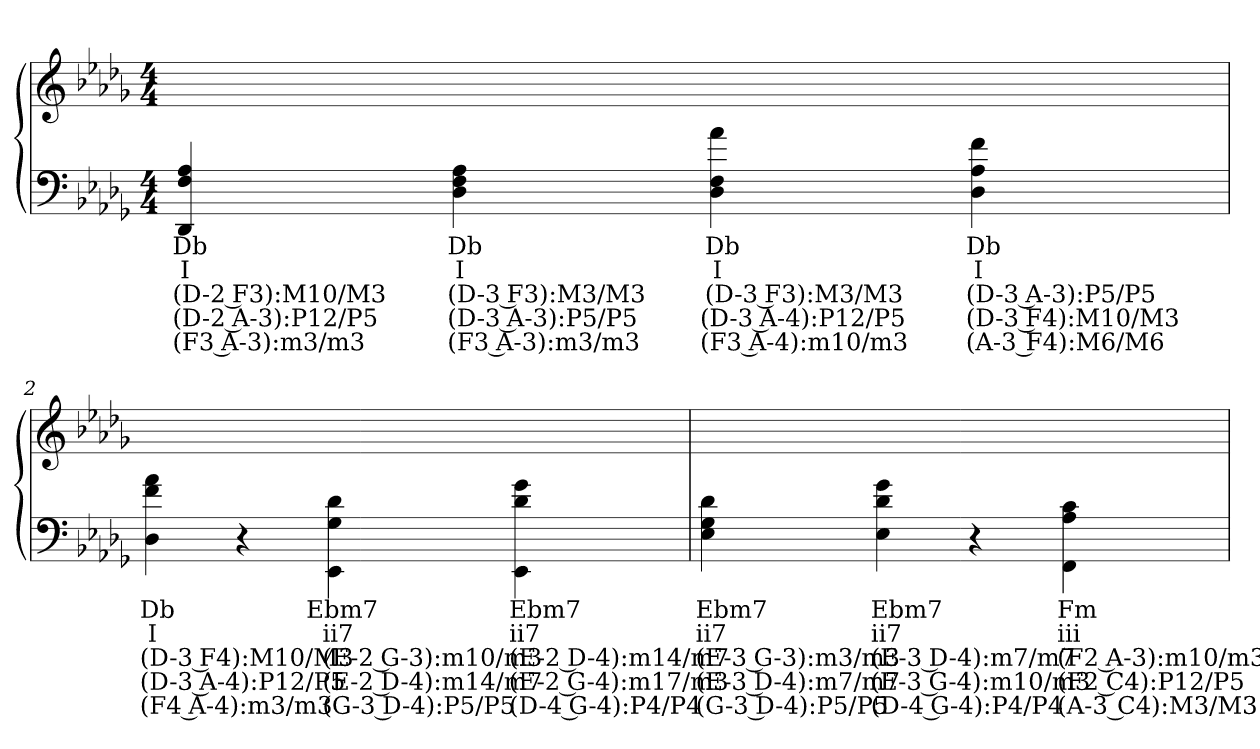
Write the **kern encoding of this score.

**kern	**text	**text	**text	**text	**text	**kern
*part2	*part2	*part2	*part2	*part2	*part2	*part1
*staff2	*staff2	*staff2	*staff2	*staff2	*staff2	*staff1
*clefF4	*	*	*	*	*	*clefG2
*k[b-e-a-d-g-]	*	*	*	*	*	*k[b-e-a-d-g-]
*D-:	*	*	*	*	*	*D-:
*M4/4	*	*	*	*	*	*M4/4
*MM60	*	*	*	*	*	*MM60
=1	=1	=1	=1	=1	=1	=1
4DD- 4F 4A-	Db	I	(D-2 F3):M10/M3	(D-2 A-3):P12/P5	(F3 A-3):m3/m3	1ryy
4D- 4F 4A-	Db	I	(D-3 F3):M3/M3	(D-3 A-3):P5/P5	(F3 A-3):m3/m3	.
4D- 4F 4a-	Db	I	(D-3 F3):M3/M3	(D-3 A-4):P12/P5	(F3 A-4):m10/m3	.
4D- 4A- 4f	Db	I	(D-3 A-3):P5/P5	(D-3 F4):M10/M3	(A-3 F4):M6/M6	.
=2	=2	=2	=2	=2	=2	=2
4D- 4f 4a-	Db	I	(D-3 F4):M10/M3	(D-3 A-4):P12/P5	(F4 A-4):m3/m3	1ryy
4r	.	.	.	.	.	.
4EE- 4G- 4d-	Ebm7	ii7	(E-2 G-3):m10/m3	(E-2 D-4):m14/m7	(G-3 D-4):P5/P5	.
4EE- 4d- 4g-	Ebm7	ii7	(E-2 D-4):m14/m7	(E-2 G-4):m17/m3	(D-4 G-4):P4/P4	.
=3	=3	=3	=3	=3	=3	=3
4E- 4G- 4d-	Ebm7	ii7	(E-3 G-3):m3/m3	(E-3 D-4):m7/m7	(G-3 D-4):P5/P5	1ryy
4E- 4d- 4g-	Ebm7	ii7	(E-3 D-4):m7/m7	(E-3 G-4):m10/m3	(D-4 G-4):P4/P4	.
4r	.	.	.	.	.	.
4FF 4A- 4c	Fm	iii	(F2 A-3):m10/m3	(F2 C4):P12/P5	(A-3 C4):M3/M3	.
=	=	=	=	=	=	=
*-	*-	*-	*-	*-	*-	*-
